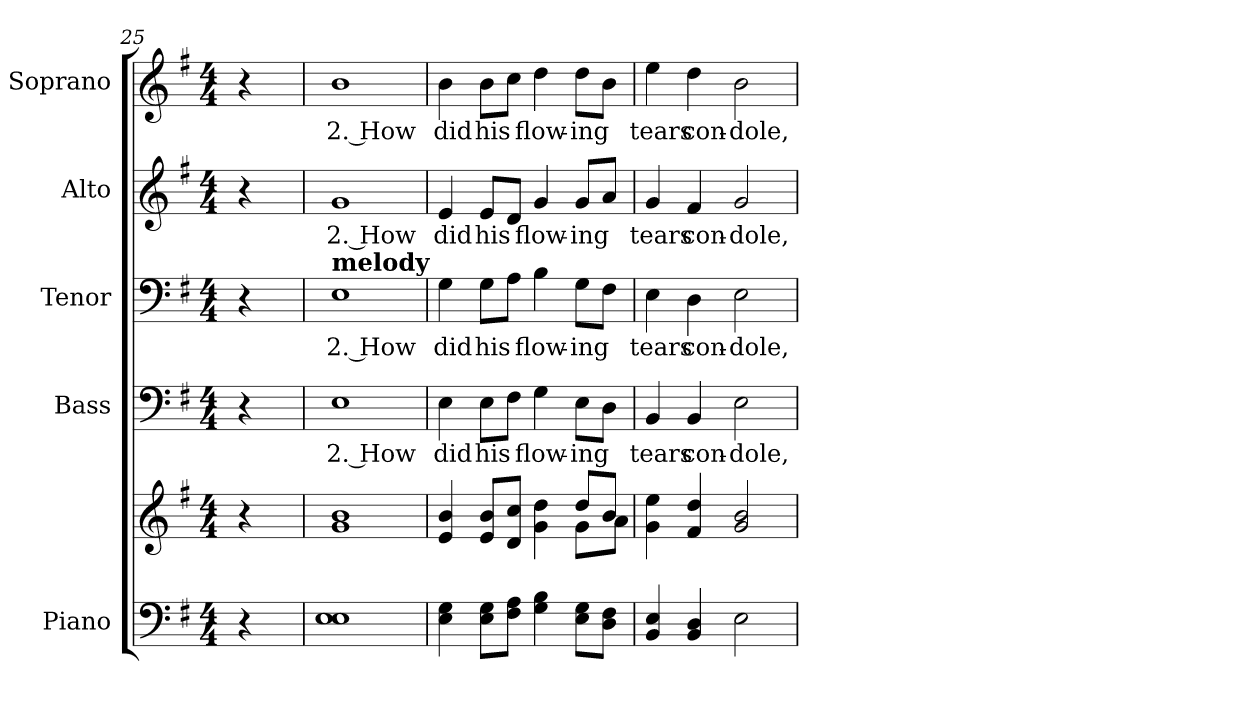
**kern	**kern	**kern	**text	**kern	**text	**kern	**text	**kern	**text
*part5	*part5	*part4	*part4	*part3	*part3	*part2	*part2	*part1	*part1
*staff6	*staff5	*staff4	*staff4	*staff3	*staff3	*staff2	*staff2	*staff1	*staff1
*I"Piano	*	*I"Bass	*	*I"Tenor	*	*I"Alto	*	*I"Soprano	*
*I'Pno.	*	*I'B.	*	*I'T.	*	*I'A.	*	*I'S.	*
!!LO:PB:g=z
*clefF4	*clefG2	*clefF4	*	*clefF4	*	*clefG2	*	*clefG2	*
*k[f#]	*k[f#]	*k[f#]	*	*k[f#]	*	*k[f#]	*	*k[f#]	*
*G:	*G:	*G:	*	*G:	*	*G:	*	*G:	*
*M4/4	*M4/4	*M4/4	*	*M4/4	*	*M4/4	*	*M4/4	*
=25	=25	=25	=25	=25	=25	=25	=25	=25	=25
4r	4r	4r	.	4r	.	4r	.	4r	.
=26	=26	=26	=26	=26	=26	=26	=26	=26	=26
!	!	!	!LO:LY:b:color=#000000	!	!	!	!	!	!
!	!	!	!	!	!LO:LY:b:color=#000000	!	!	!	!
!	!	!	!	!	!	!	!LO:LY:b:color=#000000	!	!
!	!	!	!	!LO:TX:a:B:t=melody	!	!	!	!	!
!	!	!	!	!	!	!	!	!	!LO:LY:b:color=#000000
1Ei 1Ei	1gi 1bi	1Ei	2. How	1Ei	2. How	1gi	2. How	1bi	2. How
=27	=27	=27	=27	=27	=27	=27	=27	=27	=27
*	*^	*	*	*	*	*	*	*	*
!	!	!	!	!LO:LY:b:color=#000000	!	!	!	!	!	!
!	!	!	!	!	!	!LO:LY:b:color=#000000	!	!	!	!
!	!	!	!	!	!	!	!	!LO:LY:b:color=#000000	!	!
!	!	!	!	!	!	!	!	!	!	!LO:LY:b:color=#000000
4Ei\ 4Gi	4ei/ 4bi	2ryy	4Ei\	did	4Gi\	did	4ei/	did	4bi\	did
!	!	!	!	!LO:LY:b:color=#000000	!	!	!	!	!	!
!	!	!	!	!	!	!LO:LY:b:color=#000000	!	!	!	!
!	!	!	!	!	!	!	!	!LO:LY:b:color=#000000	!	!
!	!	!	!	!	!	!	!	!	!	!LO:LY:b:color=#000000
8Ei\ 8GiL	8ei/ 8biL	.	8Ei\L	his	8Gi\L	his	8ei/L	his	8bi\L	his
8F#i\ 8AiJ	8di/ 8cciJ	.	8F#i\J	.	8Ai\J	.	8di/J	.	8cci\J	.
!	!	!	!	!LO:LY:b:color=#000000	!	!	!	!	!	!
!	!	!	!	!	!	!LO:LY:b:color=#000000	!	!	!	!
!	!	!	!	!	!	!	!	!LO:LY:b:color=#000000	!	!
!	!	!	!	!	!	!	!	!	!	!LO:LY:b:color=#000000
4Gi\ 4Bi	4gi\ 4ddi	4ryy	4Gi\	flow-	4Bi\	flow-	4gi/	flow-	4ddi\	flow-
!	!	!	!	!LO:LY:b:color=#000000	!	!	!	!	!	!
!	!	!	!	!	!	!LO:LY:b:color=#000000	!	!	!	!
!	!	!	!	!	!	!	!	!LO:LY:b:color=#000000	!	!
!	!	!	!	!	!	!	!	!	!	!LO:LY:b:color=#000000
8Ei\ 8GiL	8ddi/L	8gi\L	8Ei\L	-ing	8Gi\L	-ing	8gi/L	-ing	8ddi\L	-ing
8Di\ 8F#iJ	8bi/J	8ai\J	8Di\J	.	8F#i\J	.	8ai/J	.	8bi\J	.
*	*v	*v	*	*	*	*	*	*	*	*
=28	=28	=28	=28	=28	=28	=28	=28	=28	=28
*	*^	*	*	*	*	*	*	*	*
!	!	!	!	!LO:LY:b:color=#000000	!	!	!	!	!	!
*	*v	*v	*	*	*	*	*	*	*	*
*	*^	*	*	*	*	*	*	*	*
!	!	!	!	!	!	!LO:LY:b:color=#000000	!	!	!	!
*	*v	*v	*	*	*	*	*	*	*	*
*	*^	*	*	*	*	*	*	*	*
!	!	!	!	!	!	!	!	!LO:LY:b:color=#000000	!	!
*	*v	*v	*	*	*	*	*	*	*	*
*	*^	*	*	*	*	*	*	*	*
!	!	!	!	!	!	!	!	!	!	!LO:LY:b:color=#000000
*	*v	*v	*	*	*	*	*	*	*	*
4BBi/ 4Ei	4gi\ 4eei	4BBi/	tears	4Ei\	tears	4gi/	tears	4eei\	tears
!	!	!	!LO:LY:b:color=#000000	!	!	!	!	!	!
!	!	!	!	!	!LO:LY:b:color=#000000	!	!	!	!
!	!	!	!	!	!	!	!LO:LY:b:color=#000000	!	!
!	!	!	!	!	!	!	!	!	!LO:LY:b:color=#000000
4BBi/ 4Di	4f#i/ 4ddi	4BBi/	con-	4Di\	con-	4f#i/	con-	4ddi\	con-
!	!	!	!LO:LY:b:color=#000000	!	!	!	!	!	!
!	!	!	!	!	!LO:LY:b:color=#000000	!	!	!	!
!	!	!	!	!	!	!	!LO:LY:b:color=#000000	!	!
!	!	!	!	!	!	!	!	!	!LO:LY:b:color=#000000
2Ei\	2gi/ 2bi	2Ei\	-dole,	2Ei\	-dole,	2gi/	-dole,	2bi\	-dole,
=	=	=	=	=	=	=	=	=	=
*-	*-	*-	*-	*-	*-	*-	*-	*-	*-
